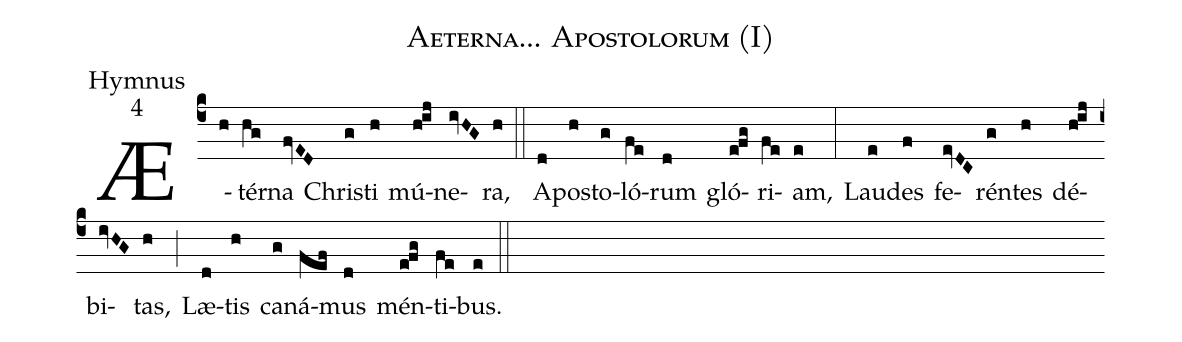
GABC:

name:Aeterna... Apostolorum (I);
office-part:Hymnus;
mode:4;
%%
(c4) Æ(h)tér(hg)na(fvED) Chri(g)sti(h) mú(h!ij)ne(ivHG)ra,(h) (::)
A(d)po(h)sto(g)ló(fe)rum(d) gló(e!fg)ri(fe)am,(e) (:)
Lau(e)des(f) fe(evDC)rén(g)tes(h) dé(h!ij)bi(ivHG)tas,(h) (;) Læ(d)tis(h) ca(g)ná(fef)mus(d) mén(e!fg)ti(fe)bus.(e) (::)
